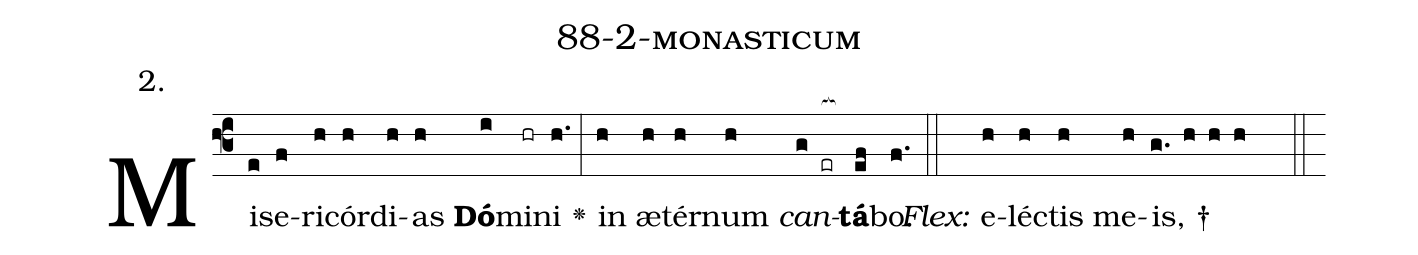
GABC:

name: 88-2-monasticum;
annotation: 2.;
%%
(f3)Mi(e)se(f)ri(h)cór(h)di(h)as(h) <b>Dó</b>(i)mi(hr)ni(h.) <v>\greheightstar</v>(:) in(h) æ(h)tér(h)num(h) <i>can</i>(g er[ocb:1{])<b>tá</b>(ef[ocb:0}])bo.(f.) (::)
<i>Flex:</i>()  e(h)léc(h)tis(h) me(h)is, †(g. h h h  ::)

%E(h) u(h) o(h) u(g) a(ef) e.(f.) (::)
